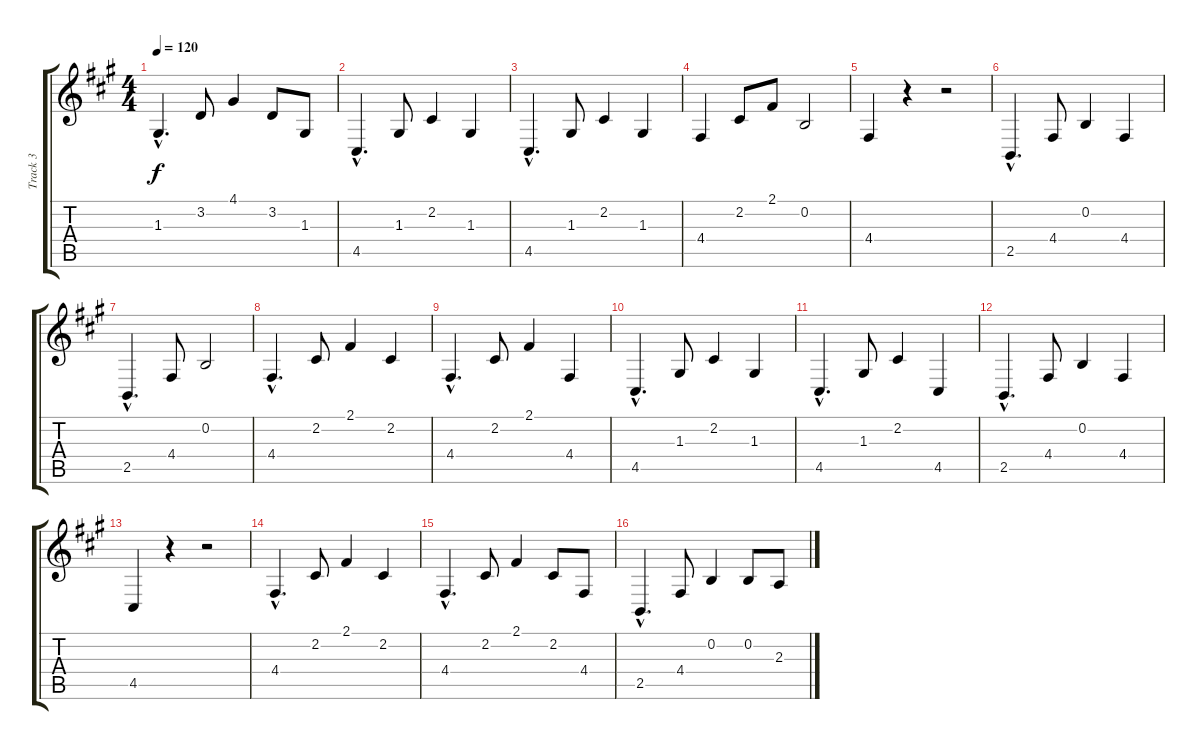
\track ("Track 3" "Track 3") {instrument brightacousticpiano}
\staff {score tabs}
\tuning (E4 B3 G3 D3 A2 E2) {hide}
\ts (4 4)
\tempo 120
\clef g2
\ks a
1.3{hac}.4{d dy f} 3.2.8 4.1.4 3.2.8 1.3.8 |
4.5{hac}.4{d} 1.3.8 2.2.4 1.3.4 |
4.5{hac}.4{d} 1.3.8 2.2.4 1.3.4 |
4.4.4 2.2.8 2.1.8 0.2.2 |
4.4.4 r.4 r.2 |
2.5{hac}.4{d} 4.4.8 0.2.4 4.4.4 |
2.5{hac}.4{d} 4.4.8 0.2.2 |
4.4{hac}.4{d} 2.2.8 2.1.4 2.2.4 |
4.4{hac}.4{d} 2.2.8 2.1.4 4.4.4 |
4.5{hac}.4{d} 1.3.8 2.2.4 1.3.4 |
4.5{hac}.4{d} 1.3.8 2.2.4 4.5.4 |
2.5{hac}.4{d} 4.4.8 0.2.4 4.4.4 |
4.5.4 r.4 r.2 |
4.4{hac}.4{d} 2.2.8 2.1.4 2.2.4 |
4.4{hac}.4{d} 2.2.8 2.1.4 2.2.8 4.4.8 |
2.5{hac}.4{d} 4.4.8 0.2.4 0.2.8 2.3.8
